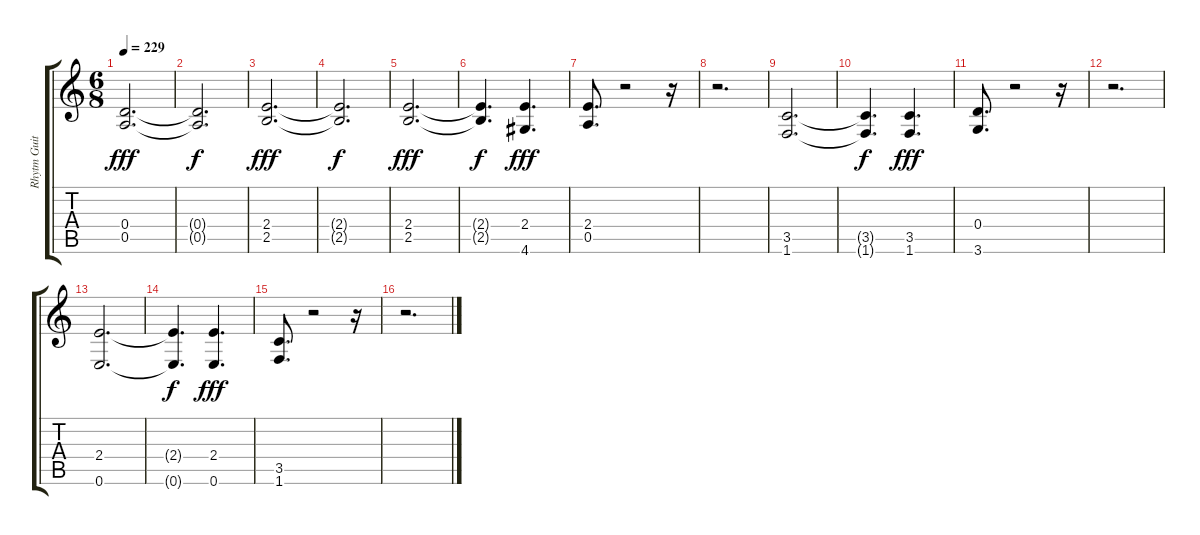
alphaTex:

\track ("Rhytm Guitar1" "Rhytm Guit") {instrument overdrivenguitar}
\staff {score tabs}
\tuning (E4 B3 G3 D3 A2 E2) {hide}
\ts (6 8)
\tempo 229
\clef g2
\ks c
(0.4 0.5).2{d dy fff} |
(0.4{t} 0.5{t}).2{d dy f} |
(2.4 2.5).2{d dy fff} |
(2.4{t} 2.5{t}).2{d dy f} |
(2.4 2.5).2{d dy fff} |
(2.4{t} 2.5{t}).4{d dy f} (2.4 4.6).4{d dy fff} |
(2.4 0.5).8{d} r.2 r.16 |
r.2{d} |
(3.5 1.6).2{d} |
(3.5{t} 1.6{t}).4{d dy f} (3.5 1.6).4{d dy fff} |
(0.4 3.6).8{d} r.2 r.16 |
r.2{d} |
(2.4 0.6).2{d} |
(2.4{t} 0.6{t}).4{d dy f} (2.4 0.6).4{d dy fff} |
(3.5 1.6).8{d} r.2 r.16 |
r.2{d}
